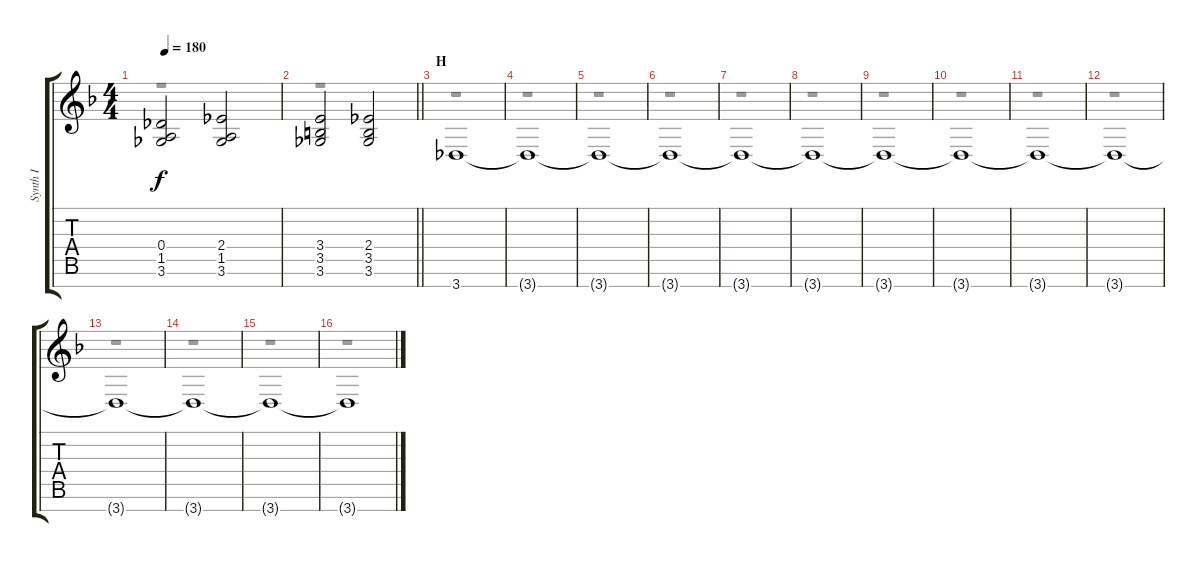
\track ("Synth I" "Synth I") {instrument pad7halo}
\staff {score tabs}
\tuning (Eb5 Bb4 Gb4 Db4 Ab3 Eb3 Bb2) {hide}
\voice
\ts (4 4)
\tempo 180
\clef g2
\ks f
(0.4 1.5 3.6).2{dy f} (2.4 1.5 3.6).2 |
\barLineRight lightlight
(3.4 3.5 3.6).2 (2.4 3.5 3.6).2 |
\section ("" "H")
3.7.1 |
3.7{t}.1 |
3.7{t}.1 |
3.7{t}.1 |
3.7{t}.1 |
3.7{t}.1 |
3.7{t}.1 |
3.7{t}.1 |
3.7{t}.1 |
3.7{t}.1 |
3.7{t}.1 |
3.7{t}.1 |
3.7{t}.1 |
3.7{t}.1
\voice
\clef g2
\ottava regular
\simile none
\ks f
r.1{dy f} |
\barLineRight lightlight
r.1 |
r.1 |
r.1 |
r.1 |
r.1 |
r.1 |
r.1 |
r.1 |
r.1 |
r.1 |
r.1 |
r.1 |
r.1 |
r.1 |
r.1
